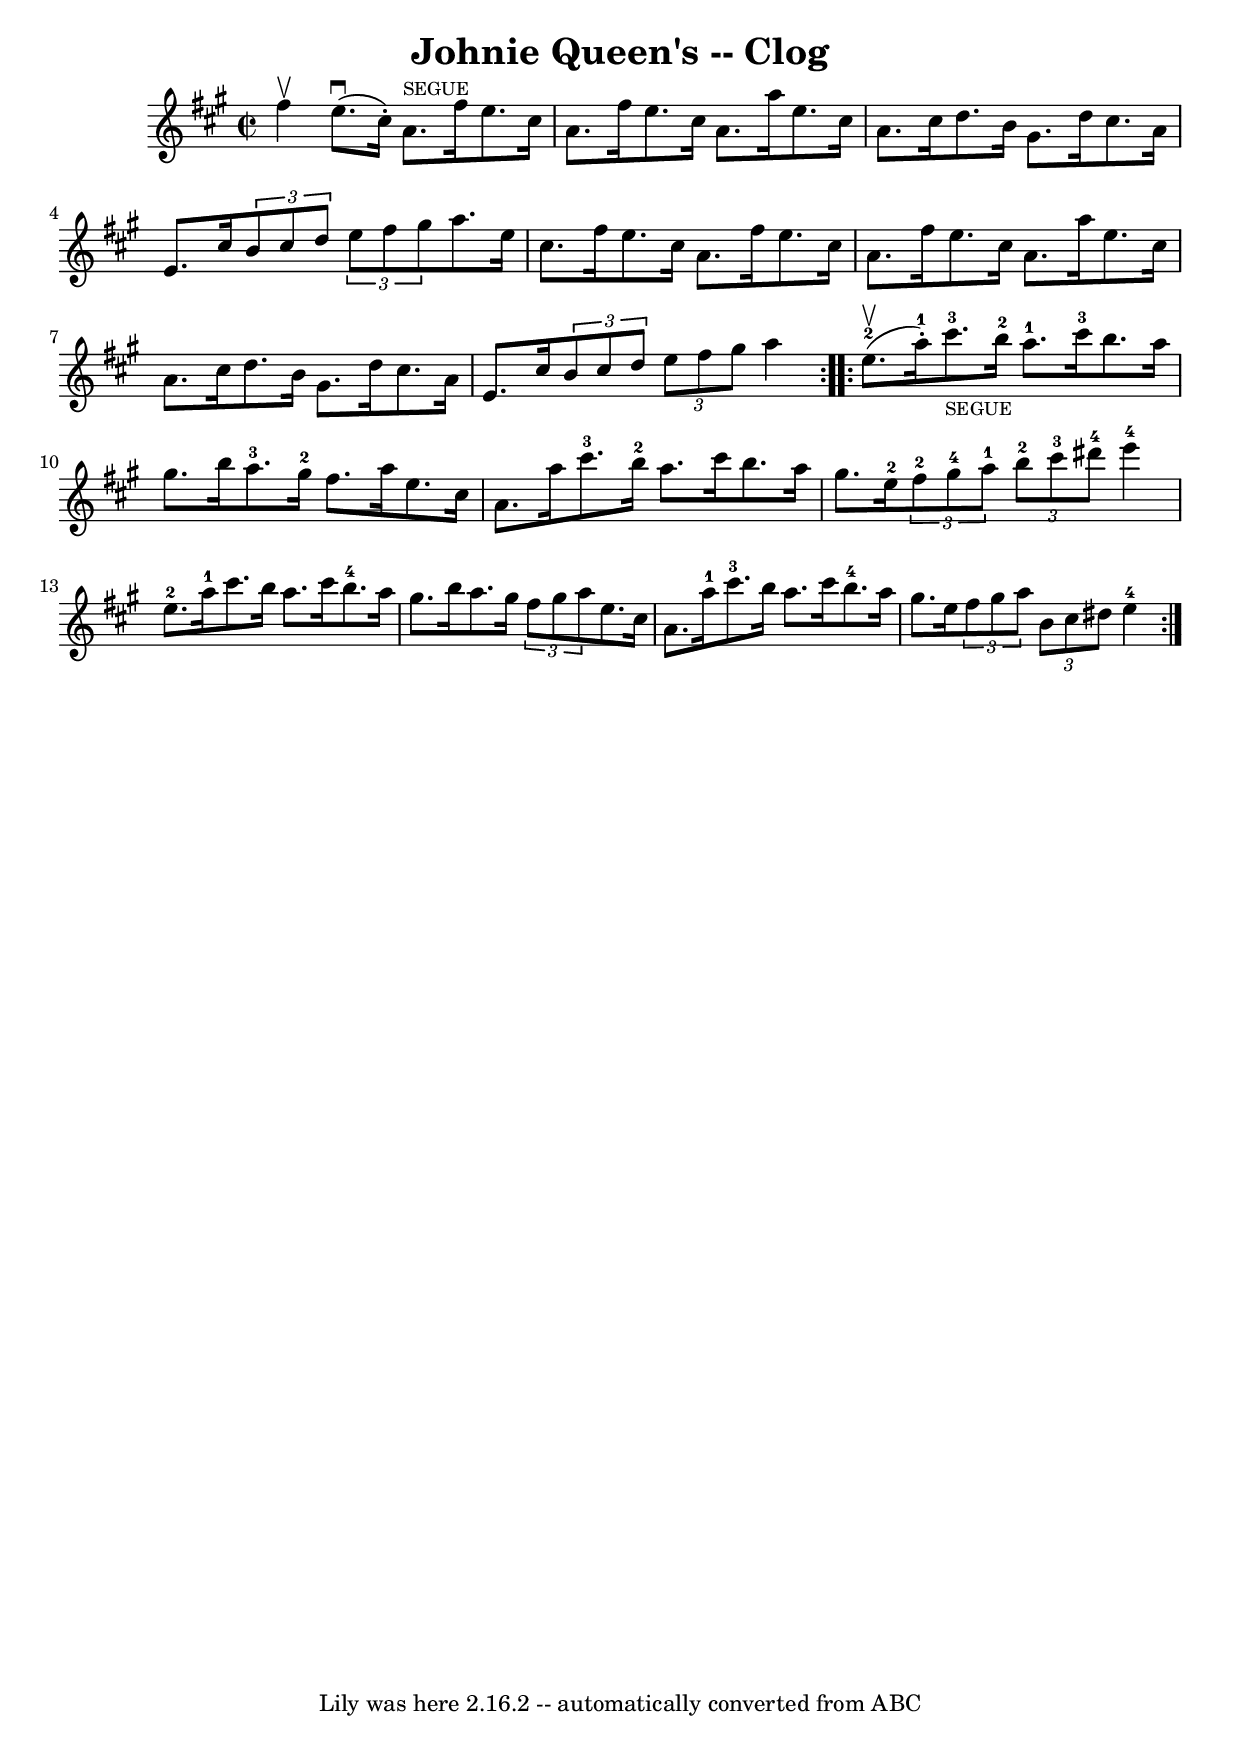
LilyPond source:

\version "2.7.40"
\include "Mammoth.ily"
\header {
	%% book = "Ryan's Mammoth Collection"
	crossRefNumber = "1"
	footnotes = "\\\\=20"
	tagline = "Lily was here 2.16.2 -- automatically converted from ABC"
	title = "Johnie Queen's -- Clog"
}
voicedefault =  {
\set Score.defaultBarType = "empty"

\repeat volta 2 {
\override Staff.TimeSignature #'style = #'C
 \time 2/2 \key a \major fis''4^\upbow |
 e''8.^\downbow(
cis''16 -.) a'8.^\segue fis''16 e''8. cis''16 a'8. fis''16  
  |
 e''8. cis''16 a'8. a''16 e''8. cis''16 a'8.    
cis''16    |
 d''8. b'16 gis'8. d''16 cis''8. a'16    
e'8. cis''16    |
   \times 2/3 { b'8 cis''8 d''8  }   
\times 2/3 { e''8 fis''8 gis''8  } a''8. e''16 cis''8.    
fis''16    |
 e''8. cis''16 a'8. fis''16 e''8.    
cis''16 a'8. fis''16    |
 e''8. cis''16 a'8. a''16    
e''8. cis''16 a'8. cis''16    |
 d''8. b'16 gis'8.    
d''16 cis''8. a'16 e'8. cis''16    |
   \times 2/3 { b'8    
cis''8 d''8  }   \times 2/3 { e''8 fis''8 gis''8  } a''4  }     
\repeat volta 2 { e''8.-2^\upbow(a''16-1-.)   |
       
cis'''8.-3_\segue b''16-2 a''8.-1 cis'''16-3 b''8.    
a''16 gis''8. b''16    |
 a''8.-3 gis''16-2 fis''8.   
 a''16 e''8. cis''16 a'8. a''16    |
 cis'''8.-3   
b''16-2 a''8. cis'''16 b''8. a''16 gis''8. e''16-2   
|
     \times 2/3 { fis''8-2 gis''8-4 a''8-1 }   
\times 2/3 { b''8-2 cis'''8-3 dis'''8-4 } e'''4-4   
e''8.-2 a''16-1   |
 cis'''8. b''16 a''8. cis'''16 
 b''8.-4 a''16 gis''8. b''16    |
 a''8. gis''16    
\times 2/3 { fis''8 gis''8 a''8  } e''8. cis''16 a'8. a''16 
-1   |
 cis'''8.-3 b''16 a''8. cis'''16 b''8. 
-4 a''16 gis''8. e''16    |
   \times 2/3 { fis''8 gis''8  
 a''8  }   \times 2/3 { b'8 cis''8 dis''8  } e''4-4     }   
}

\score{
    <<

	\context Staff="default"
	{
	    \voicedefault 
	}

    >>
	\layout {
	}
	\midi {}
}
